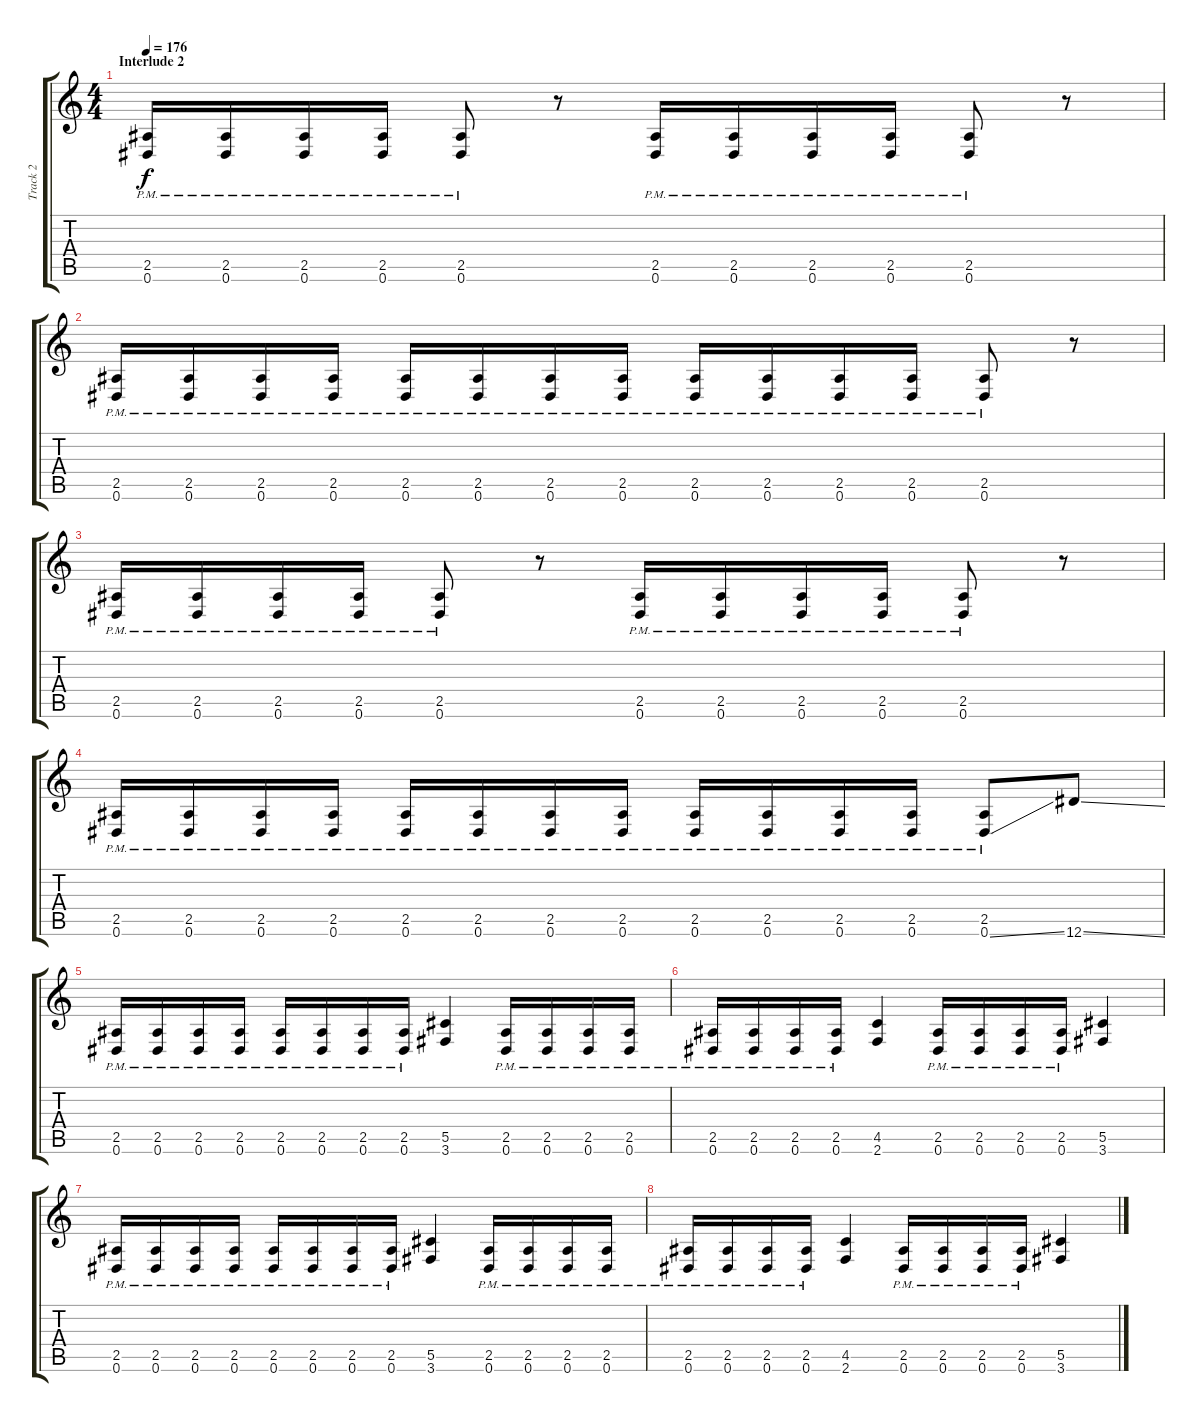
\track ("Track 2" "Track 2") {instrument distortionguitar}
\staff {score tabs}
\tuning (Eb4 Bb3 Gb3 Db3 Ab2 Eb2) {hide}
\ts (4 4)
\section ("" "Interlude 2")
\tempo 176
\clef g2
\ks c
(2.5{pm} 0.6{pm}).16{dy f} (2.5{pm} 0.6{pm}).16 (2.5{pm} 0.6{pm}).16 (2.5{pm} 0.6{pm}).16 (2.5{pm} 0.6{pm}).8 r.8 (2.5{pm} 0.6{pm}).16 (2.5{pm} 0.6{pm}).16 (2.5{pm} 0.6{pm}).16 (2.5{pm} 0.6{pm}).16 (2.5{pm} 0.6{pm}).8 r.8 |
(2.5{pm} 0.6{pm}).16 (2.5{pm} 0.6{pm}).16 (2.5{pm} 0.6{pm}).16 (2.5{pm} 0.6{pm}).16 (2.5{pm} 0.6{pm}).16 (2.5{pm} 0.6{pm}).16 (2.5{pm} 0.6{pm}).16 (2.5{pm} 0.6{pm}).16 (2.5{pm} 0.6{pm}).16 (2.5{pm} 0.6{pm}).16 (2.5{pm} 0.6{pm}).16 (2.5{pm} 0.6{pm}).16 (2.5{pm} 0.6{pm}).8 r.8 |
(2.5{pm} 0.6{pm}).16 (2.5{pm} 0.6{pm}).16 (2.5{pm} 0.6{pm}).16 (2.5{pm} 0.6{pm}).16 (2.5{pm} 0.6{pm}).8 r.8 (2.5{pm} 0.6{pm}).16 (2.5{pm} 0.6{pm}).16 (2.5{pm} 0.6{pm}).16 (2.5{pm} 0.6{pm}).16 (2.5{pm} 0.6{pm}).8 r.8 |
(2.5{pm} 0.6{pm}).16 (2.5{pm} 0.6{pm}).16 (2.5{pm} 0.6{pm}).16 (2.5{pm} 0.6{pm}).16 (2.5{pm} 0.6{pm}).16 (2.5{pm} 0.6{pm}).16 (2.5{pm} 0.6{pm}).16 (2.5{pm} 0.6{pm}).16 (2.5{pm} 0.6{pm}).16 (2.5{pm} 0.6{pm}).16 (2.5{pm} 0.6{pm}).16 (2.5{pm} 0.6{pm}).16 (2.5{pm} 0.6{ss pm}).8 12.6{ss}.8 |
(2.5{pm} 0.6{pm}).16 (2.5{pm} 0.6{pm}).16 (2.5{pm} 0.6{pm}).16 (2.5{pm} 0.6{pm}).16 (2.5{pm} 0.6{pm}).16 (2.5{pm} 0.6{pm}).16 (2.5{pm} 0.6{pm}).16 (2.5{pm} 0.6{pm}).16 (5.5 3.6).4 (2.5{pm} 0.6{pm}).16 (2.5{pm} 0.6{pm}).16 (2.5{pm} 0.6{pm}).16 (2.5{pm} 0.6{pm}).16 |
(2.5{pm} 0.6{pm}).16 (2.5{pm} 0.6{pm}).16 (2.5{pm} 0.6{pm}).16 (2.5{pm} 0.6{pm}).16 (4.5 2.6).4 (2.5{pm} 0.6{pm}).16 (2.5{pm} 0.6{pm}).16 (2.5{pm} 0.6{pm}).16 (2.5{pm} 0.6{pm}).16 (5.5 3.6).4 |
(2.5{pm} 0.6{pm}).16 (2.5{pm} 0.6{pm}).16 (2.5{pm} 0.6{pm}).16 (2.5{pm} 0.6{pm}).16 (2.5{pm} 0.6{pm}).16 (2.5{pm} 0.6{pm}).16 (2.5{pm} 0.6{pm}).16 (2.5{pm} 0.6{pm}).16 (5.5 3.6).4 (2.5{pm} 0.6{pm}).16 (2.5{pm} 0.6{pm}).16 (2.5{pm} 0.6{pm}).16 (2.5{pm} 0.6{pm}).16 |
(2.5{pm} 0.6{pm}).16 (2.5{pm} 0.6{pm}).16 (2.5{pm} 0.6{pm}).16 (2.5{pm} 0.6{pm}).16 (4.5 2.6).4 (2.5{pm} 0.6{pm}).16 (2.5{pm} 0.6{pm}).16 (2.5{pm} 0.6{pm}).16 (2.5{pm} 0.6{pm}).16 (5.5 3.6).4
